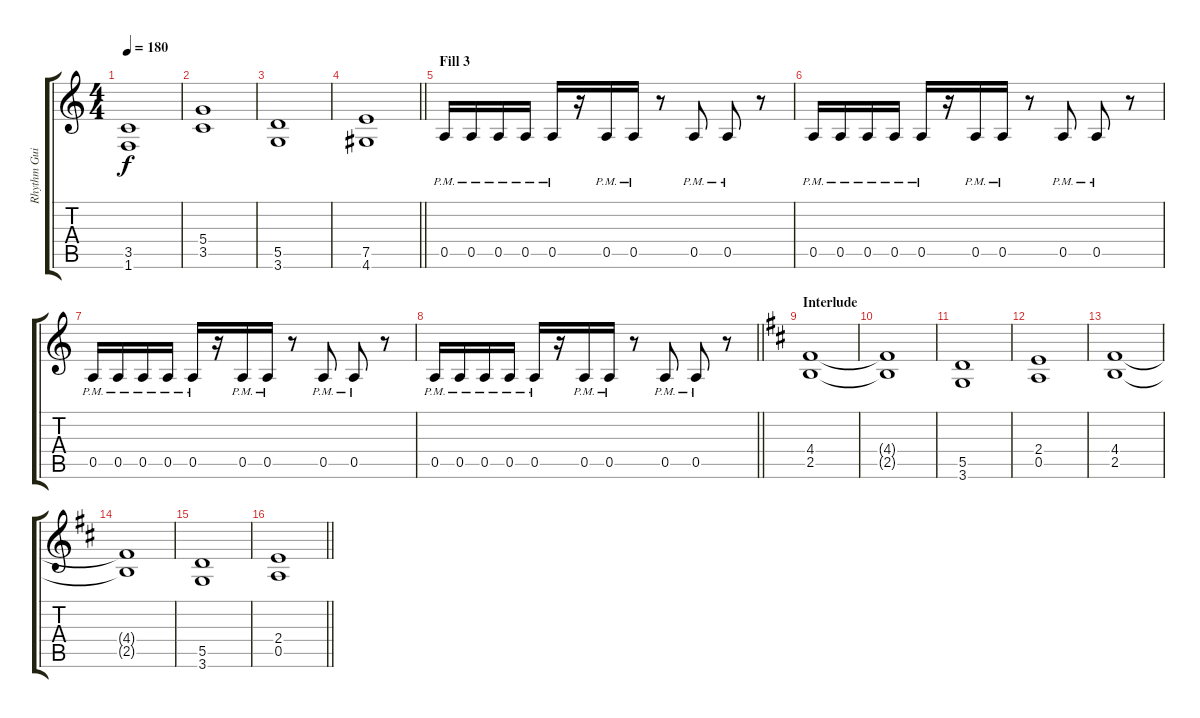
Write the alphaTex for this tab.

\track ("Rhythm Guitar 2: Tapani Kangas" "Rhythm Gui") {instrument distortionguitar}
\staff {score tabs}
\tuning (E4 B3 G3 D3 A2 E2) {hide}
\ts (4 4)
\tempo 180
\clef g2
\ks aminor
(3.5 1.6).1{dy f} |
(5.4 3.5).1 |
(5.5 3.6).1 |
\barLineRight lightlight
(7.5 4.6).1 |
\section ("" "Fill 3")
0.5{pm}.16 0.5{pm}.16 0.5{pm}.16 0.5{pm}.16 0.5{pm}.16 r.16 0.5{pm}.16 0.5{pm}.16 r.8 0.5{pm}.8 0.5{pm}.8 r.8 |
0.5{pm}.16 0.5{pm}.16 0.5{pm}.16 0.5{pm}.16 0.5{pm}.16 r.16 0.5{pm}.16 0.5{pm}.16 r.8 0.5{pm}.8 0.5{pm}.8 r.8 |
0.5{pm}.16 0.5{pm}.16 0.5{pm}.16 0.5{pm}.16 0.5{pm}.16 r.16 0.5{pm}.16 0.5{pm}.16 r.8 0.5{pm}.8 0.5{pm}.8 r.8 |
\barLineRight lightlight
0.5{pm}.16 0.5{pm}.16 0.5{pm}.16 0.5{pm}.16 0.5{pm}.16 r.16 0.5{pm}.16 0.5{pm}.16 r.8 0.5{pm}.8 0.5{pm}.8 r.8 |
\section ("" "Interlude")
\ks bminor
(4.4 2.5).1 |
(4.4{t} 2.5{t}).1 |
(5.5 3.6).1 |
(2.4 0.5).1 |
(4.4 2.5).1 |
(4.4{t} 2.5{t}).1 |
(5.5 3.6).1 |
\barLineRight lightlight
(2.4 0.5).1
